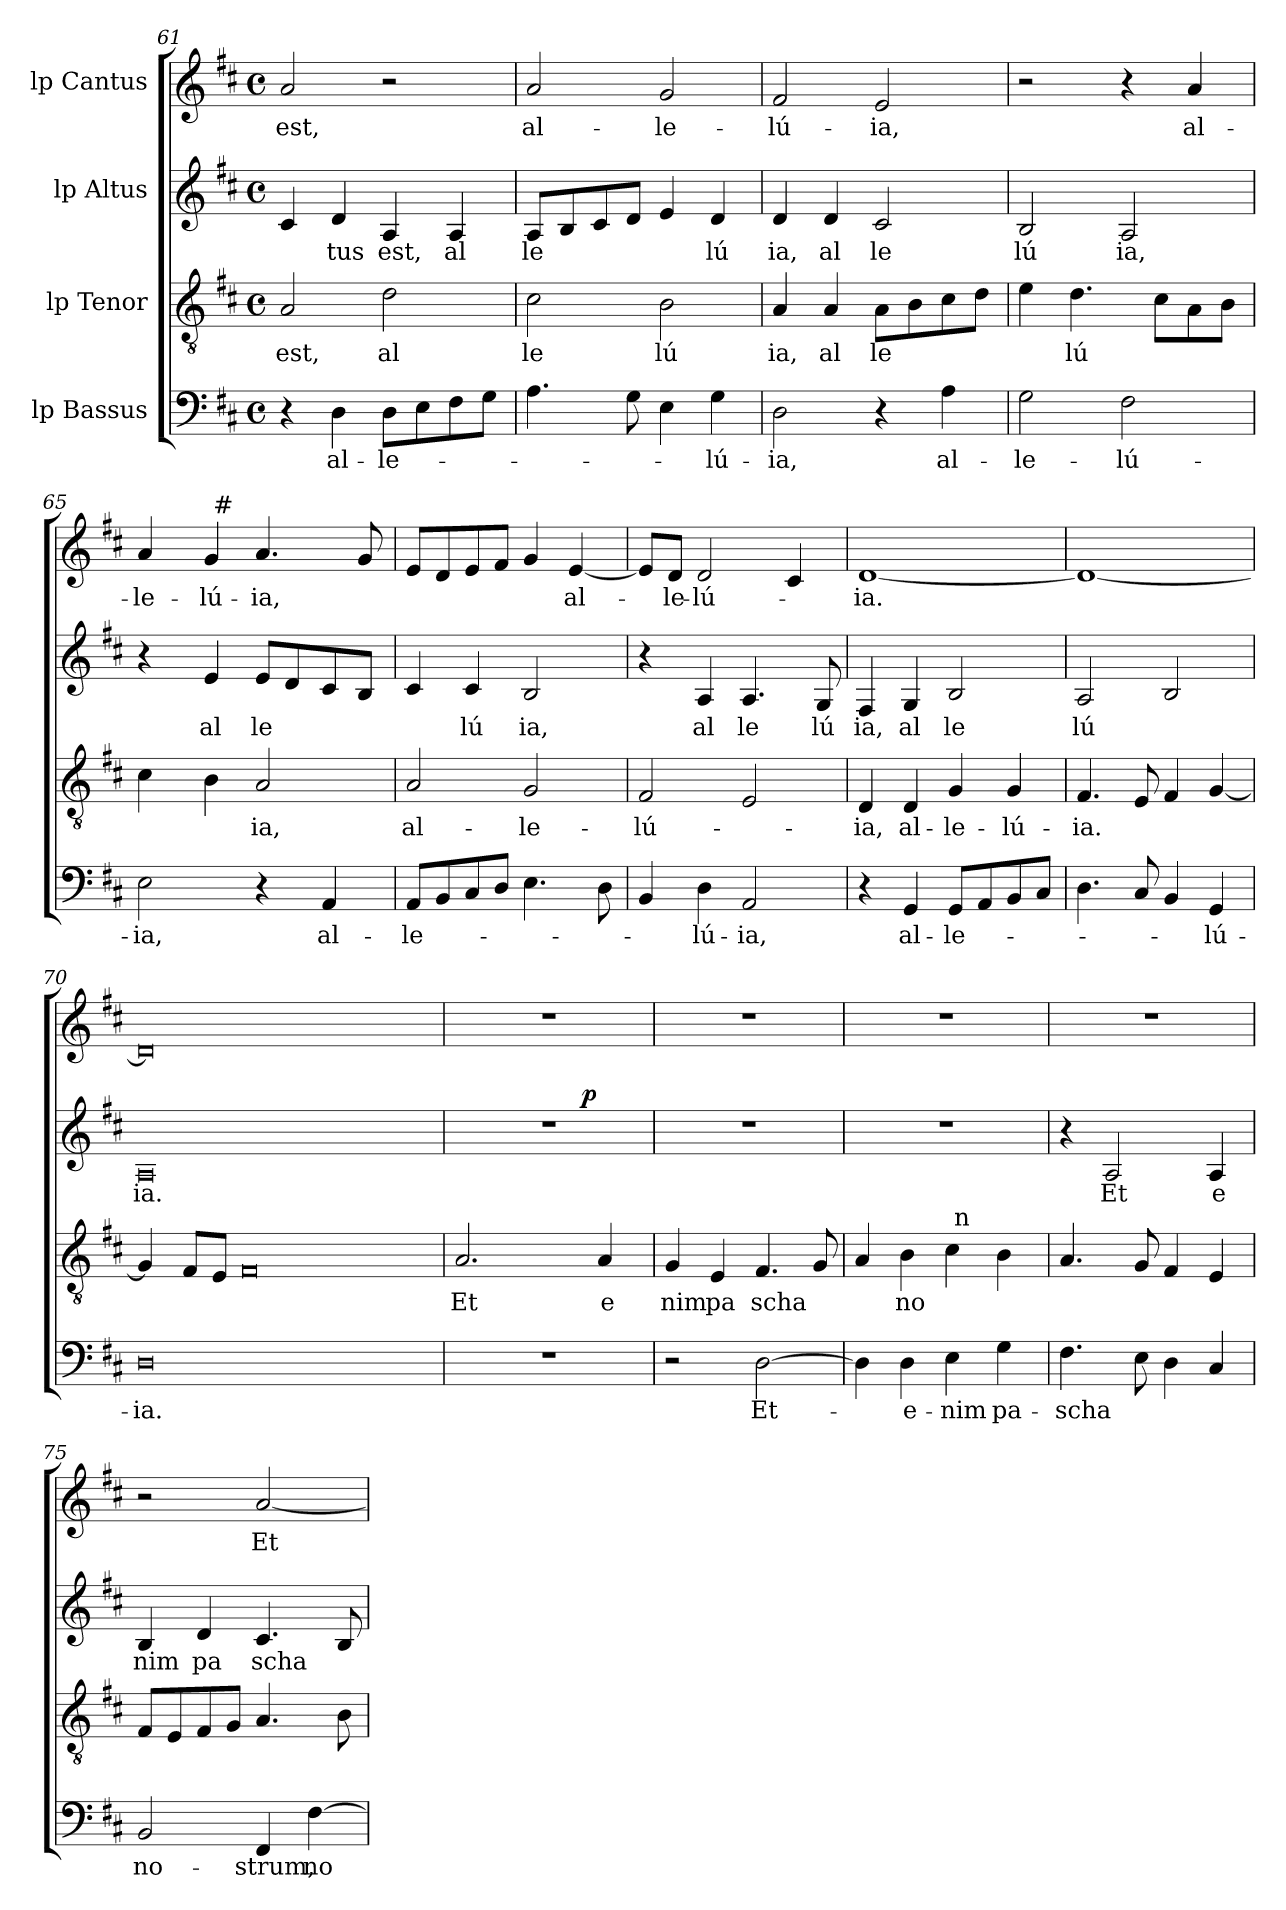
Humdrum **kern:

**kern	**text	**kern	**text	**kern	**text	**dynam	**kern	**text
*part4	*part4	*part3	*part3	*part2	*part2	*part2	*part1	*part1
*staff4	*staff4	*staff3	*staff3	*staff2	*staff2	*staff2	*staff1	*staff1
*I"lp Bassus	*	*I"lp Tenor	*	*I"lp Altus	*	*	*I"lp Cantus	*
*clefF4	*	*clefGv2	*	*clefG2	*	*	*clefG2	*
*k[f#c#]	*	*k[f#c#]	*	*k[f#c#]	*	*	*k[f#c#]	*
*D:	*	*D:	*	*D:	*	*	*D:	*
*M4/4	*	*M4/4	*	*M4/4	*	*	*M4/4	*
*met(c)	*	*met(c)	*	*met(c)	*	*	*met(c)	*
=61	=61	=61	=61	=61	=61	=61	=61	=61
!	!	!	!LO:LY:b:cj	!	!	!	!	!LO:LY:b:cj
4r	.	2A/	est,	4c#/	.	.	2a/	est,
!	!LO:LY:b:cj	!	!	!	!LO:LY:b:cj	!	!	!
4D\	al-	.	.	4d/	tus	.	.	.
!	!LO:LY:b:cj	!	!LO:LY:b:cj	!	!LO:LY:b:cj	!	!	!
8D\L	-le-	2d\	al	4A/	est,	.	2r	.
8E\	.	.	.	.	.	.	.	.
!	!	!	!	!	!LO:LY:b:cj	!	!	!
8F#\	.	.	.	4A/	al	.	.	.
8G\J	.	.	.	.	.	.	.	.
=62	=62	=62	=62	=62	=62	=62	=62	=62
!	!	!	!LO:LY:b:cj	!	!LO:LY:b:cj	!	!	!LO:LY:b:cj
4.A\	.	2c#\	le	8A/L	le	.	2a/	al-
.	.	.	.	8B/	.	.	.	.
.	.	.	.	8c#/	.	.	.	.
8G\	.	.	.	8d/J	.	.	.	.
!	!	!	!LO:LY:b:cj	!	!	!	!	!LO:LY:b:cj
4E\	.	2B\	lú	4e/	.	.	2g/	-le-
!	!LO:LY:b:cj	!	!	!	!LO:LY:b:cj	!	!	!
4G\	-lú-	.	.	4d/	lú	.	.	.
=63	=63	=63	=63	=63	=63	=63	=63	=63
!	!LO:LY:b:cj	!	!LO:LY:b:cj	!	!LO:LY:b:cj	!	!	!LO:LY:b:cj
2D\	-ia,	4A/	ia,	4d/	ia,	.	2f#/	-lú-
!	!	!	!LO:LY:b:cj	!	!LO:LY:b:cj	!	!	!
.	.	4A/	al	4d/	al	.	.	.
!	!	!	!LO:LY:b:cj	!	!LO:LY:b:cj	!	!	!LO:LY:b:cj
4r	.	8A\L	le	2c#/	le	.	2e/	-ia,
.	.	8B\	.	.	.	.	.	.
!	!LO:LY:b:cj	!	!	!	!	!	!	!
4A\	al-	8c#\	.	.	.	.	.	.
.	.	8d\J	.	.	.	.	.	.
=64	=64	=64	=64	=64	=64	=64	=64	=64
!	!LO:LY:b:cj	!	!	!	!LO:LY:b:cj	!	!	!
2G\	-le-	4e\	.	2B/	lú	.	2r	.
!	!	!	!LO:LY:b:cj	!	!	!	!	!
.	.	4.d\	lú	.	.	.	.	.
!	!LO:LY:b:cj	!	!	!	!LO:LY:b:cj	!	!	!
2F#\	-lú-	.	.	2A/	ia,	.	4r	.
.	.	8c#\L	.	.	.	.	.	.
!	!	!	!	!	!	!	!	!LO:LY:b:cj
.	.	8A\	.	.	.	.	4a/	al-
.	.	8B\J	.	.	.	.	.	.
!!LO:LB:g=z
=65	=65	=65	=65	=65	=65	=65	=65	=65
!	!LO:LY:b:cj	!	!	!	!	!	!	!LO:LY:b:cj
*	*	*^	*	*	*	*	*^	*
2E\	-ia,	4c#\	8ryy	.	4r	.	.	4a/	4ryy	-le-
.	.	.	32ryy	.	.	.	.	.	.	.
.	.	.	2ryy	.	.	.	.	.	.	.
!	!	!	!	!	!	!LO:LY:b:cj	!	!	!	!LO:LY:b:cj
.	.	4B\	.	.	4e/	al	.	4g/	64ryy	-lú-
!	!	!	!	!	!	!	!	!	!LO:TX:a:t=#	!
.	.	.	.	.	.	.	.	.	2ryy	.
!	!	!	!	!LO:LY:b:cj	!	!LO:LY:b:cj	!	!	!	!LO:LY:b:cj
4r	.	2A/	.	ia,	8e/L	le	.	4.a/	.	-ia,
.	.	.	.	.	8d/	.	.	.	.	.
.	.	.	4ryy	.	.	.	.	.	.	.
!	!LO:LY:b:cj	!	!	!	!	!	!	!	!	!
4AA/	al-	.	.	.	8c#/	.	.	.	.	.
.	.	.	.	.	.	.	.	.	8...ryy	.
.	.	.	.	.	8B/J	.	.	8g/	.	.
.	.	.	16.ryy	.	.	.	.	.	.	.
=66	=66	=66	=66	=66	=66	=66	=66	=66	=66	=66
!	!LO:LY:b:cj	!	!	!LO:LY:b:cj	!	!	!	!	!	!
*	*	*v	*v	*	*	*	*	*v	*v	*
8AA/L	-le-	2A/	al-	4c#/	.	.	8e/L	.
8BB/	.	.	.	.	.	.	8d/	.
!	!	!	!	!	!LO:LY:b:cj	!	!	!
8C#/	.	.	.	4c#/	lú	.	8e/	.
8D/J	.	.	.	.	.	.	8f#/J	.
!	!	!	!LO:LY:b:cj	!	!LO:LY:b:cj	!	!	!
4.E\	.	2G/	-le-	2B/	ia,	.	4g/	.
!	!	!	!	!	!	!	!	!LO:LY:b:cj
.	.	.	.	.	.	.	[<4e/	al-
8D\	.	.	.	.	.	.	.	.
=67	=67	=67	=67	=67	=67	=67	=67	=67
!	!	!	!LO:LY:b:cj	!	!	!	!	!
4BB/	.	2F#/	-lú-	4r	.	.	8e/L]	.
!	!	!	!	!	!	!	!	!LO:LY:b:cj
.	.	.	.	.	.	.	8d/J	-le-
!	!LO:LY:b:cj	!	!	!	!LO:LY:b:cj	!	!	!LO:LY:b:cj
4D\	-lú-	.	.	4A/	al	.	2d/	-lú-
!	!LO:LY:b:cj	!	!	!	!LO:LY:b:cj	!	!	!
2AA/	-ia,	2E/	.	4.A/	le	.	.	.
.	.	.	.	.	.	.	4c#/	.
!	!	!	!	!	!LO:LY:b:cj	!	!	!
.	.	.	.	8G/	lú	.	.	.
=68	=68	=68	=68	=68	=68	=68	=68	=68
!	!	!	!LO:LY:b:cj	!	!LO:LY:b:cj	!	!	!LO:LY:b:cj
4r	.	4D/	-ia,	4F#/	ia,	.	[<1d	-ia.
!	!LO:LY:b:cj	!	!LO:LY:b:cj	!	!LO:LY:b:cj	!	!	!
4GG/	al-	4D/	al-	4G/	al	.	.	.
!	!LO:LY:b:cj	!	!LO:LY:b:cj	!	!LO:LY:b:cj	!	!	!
8GG/L	-le-	4G/	-le-	2B/	le	.	.	.
8AA/	.	.	.	.	.	.	.	.
!	!	!	!LO:LY:b:cj	!	!	!	!	!
8BB/	.	4G/	-lú-	.	.	.	.	.
8C#/J	.	.	.	.	.	.	.	.
=69	=69	=69	=69	=69	=69	=69	=69	=69
!	!	!	!LO:LY:b:cj	!	!LO:LY:b:cj	!	!	!
4.D\	.	4.F#/	-ia.	2A/	lú	.	1d_<	.
8C#/	.	8E/	.	.	.	.	.	.
4BB/	.	4F#/	.	2B/	.	.	.	.
!	!LO:LY:b:cj	!	!	!	!	!	!	!
4GG/	-lú-	[<4G/	.	.	.	.	.	.
=70	=70	=70	=70	=70	=70	=70	=70	=70
!	!LO:LY:b:cj	!	!	!	!LO:LY:b:cj	!	!	!
0D	-ia.	4G/]	.	0A	ia.	.	0d]	.
.	.	8F#/L	.	.	.	.	.	.
.	.	8E/J	.	.	.	.	.	.
.	.	0F#	.	.	.	.	.	.
2ryy	.	.	.	2ryy	.	.	2ryy	.
!!LO:PB:g=z
=71	=71	=71	=71	=71	=71	=71	=71	=71
!	!	!	!LO:LY:b:cj	!	!	!	!	!
*	*	*	*	*^	*	*	*	*
1r	.	2.A/	Et	1r	2ryy	.	.	1r	.
.	.	.	.	.	8ryy	.	.	.	.
.	.	.	.	.	16ryy	.	.	.	.
.	.	.	.	.	64ryy	.	.	.	.
!	!	!	!	!	!	!	!LO:DY:a	!	!
.	.	.	.	.	4ryy	.	p	.	.
!	!	!	!LO:LY:b:cj	!	!	!	!	!	!
.	.	4A/	e	.	.	.	.	.	.
.	.	.	.	.	32.ryy	.	.	.	.
=72	=72	=72	=72	=72	=72	=72	=72	=72	=72
!	!	!	!LO:LY:b:cj	!	!	!	!	!	!
*	*	*	*	*v	*v	*	*	*	*
2r	.	4G/	nim	1r	.	.	1r	.
!	!	!	!LO:LY:b:cj	!	!	!	!	!
.	.	4E/	pa	.	.	.	.	.
!	!LO:LY:b:cj	!	!LO:LY:b	!	!	!	!	!
[>2D\	Et-	4.F#/	scha	.	.	.	.	.
.	.	8G/	.	.	.	.	.	.
=73	=73	=73	=73	=73	=73	=73	=73	=73
*	*	*^	*	*	*	*	*	*
4D\]	.	4A/	2ryy	.	1r	.	.	1r	.
!	!LO:LY:b:cj	!	!	!LO:LY:b:cj	!	!	!	!	!
4D\	-e-	4B\	.	no	.	.	.	.	.
!	!LO:LY:b:cj	!	!	!	!	!	!	!	!
4E\	-nim	4c#\	64ryy	.	.	.	.	.	.
!	!	!	!LO:TX:a:t=n	!	!	!	!	!	!
.	.	.	4ryy	.	.	.	.	.	.
!	!LO:LY:b:cj	!	!	!	!	!	!	!	!
4G\	pa-	4B\	.	.	.	.	.	.	.
.	.	.	8...ryy	.	.	.	.	.	.
=74	=74	=74	=74	=74	=74	=74	=74	=74	=74
!	!LO:LY:b	!	!	!	!	!	!	!	!
*	*	*v	*v	*	*	*	*	*	*
4.F#\	-scha	4.A/	.	4r	.	.	1r	.
!	!	!	!	!	!LO:LY:b:cj	!	!	!
.	.	.	.	2A/	Et	.	.	.
8E\	.	8G/	.	.	.	.	.	.
4D\	.	4F#/	.	.	.	.	.	.
!	!	!	!	!	!LO:LY:b:cj	!	!	!
4C#/	.	4E/	.	4A/	e	.	.	.
=75	=75	=75	=75	=75	=75	=75	=75	=75
!	!LO:LY:b:cj	!	!	!	!LO:LY:b:cj	!	!	!
2BB/	no-	8F#/L	.	4B/	nim	.	2r	.
.	.	8E/	.	.	.	.	.	.
!	!	!	!	!	!LO:LY:b:cj	!	!	!
.	.	8F#/	.	4d/	pa	.	.	.
.	.	8G/J	.	.	.	.	.	.
!	!LO:LY:b:cj	!	!	!	!LO:LY:b	!	!	!LO:LY:b:cj
4FF#/	-strum,	4.A/	.	4.c#/	scha	.	[<2a/	Et
!	!LO:LY:b:cj	!	!	!	!	!	!	!
[>4F#\	no-	.	.	.	.	.	.	.
.	.	8B\	.	8B/	.	.	.	.
=	=	=	=	=	=	=	=	=
*-	*-	*-	*-	*-	*-	*-	*-	*-
